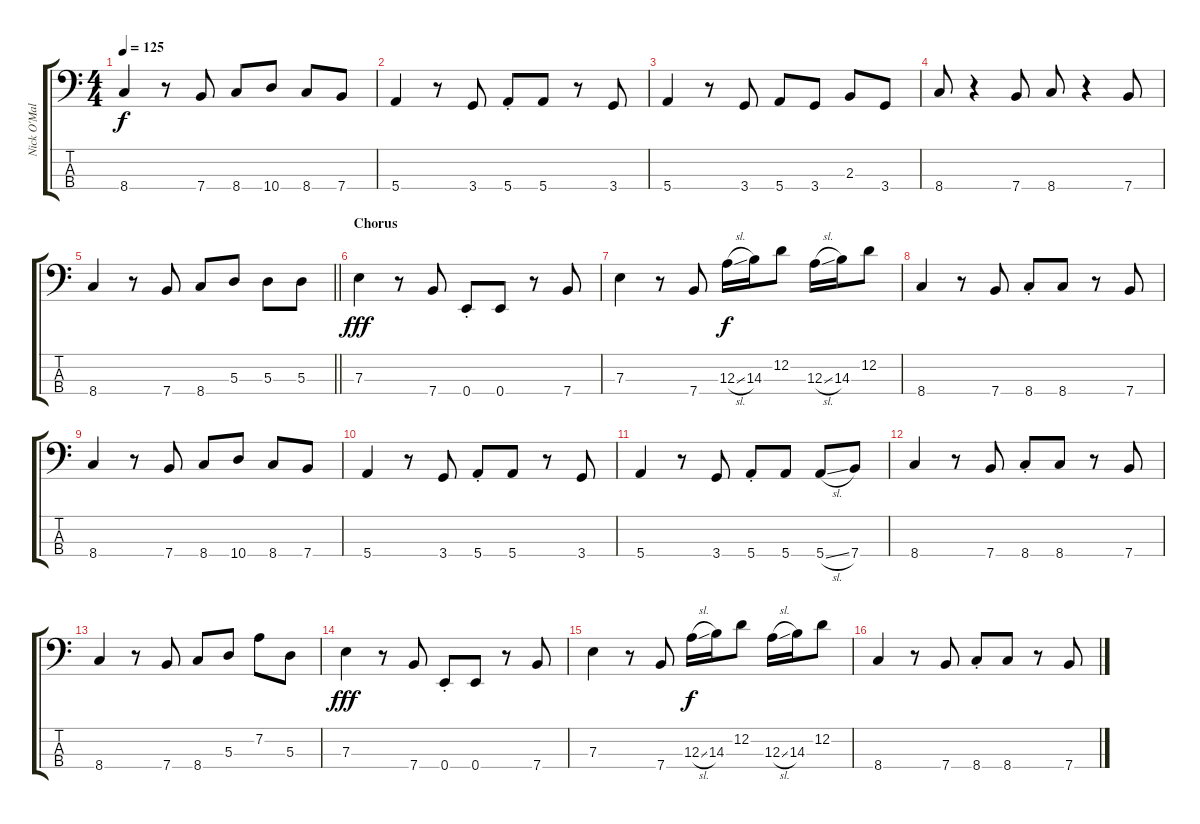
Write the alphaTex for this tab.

\track ("Nick O'Malley" "Nick O'Mal") {instrument electricbassfinger}
\staff {score tabs}
\tuning (G2 D2 A1 E1) {hide}
\ts (4 4)
\tempo 125
\clef f4
\ks c
8.4.4{dy f} r.8 7.4.8 8.4.8 10.4.8 8.4.8 7.4.8 |
5.4.4 r.8 3.4.8 5.4{st}.8 5.4.8 r.8 3.4.8 |
5.4.4 r.8 3.4.8 5.4.8 3.4.8 2.3.8 3.4.8 |
8.4.8 r.4 7.4.8 8.4.8 r.4 7.4.8 |
\barLineRight lightlight
8.4.4 r.8 7.4.8 8.4.8 5.3.8 5.3.8 5.3.8 |
\section ("" "Chorus")
7.3.4{dy fff} r.8 7.4.8 0.4{st}.8 0.4.8 r.8 7.4.8 |
7.3.4 r.8 7.4.8 12.3{sl}.16{dy f} 14.3.16 12.2.8 12.3{sl}.16 14.3.16 12.2.8 |
8.4.4 r.8 7.4.8 8.4{st}.8 8.4.8 r.8 7.4.8 |
8.4.4 r.8 7.4.8 8.4.8 10.4.8 8.4.8 7.4.8 |
5.4.4 r.8 3.4.8 5.4{st}.8 5.4.8 r.8 3.4.8 |
5.4.4 r.8 3.4.8 5.4{st}.8 5.4.8 5.4{sl}.8 7.4.8 |
8.4.4 r.8 7.4.8 8.4{st}.8 8.4.8 r.8 7.4.8 |
8.4.4 r.8 7.4.8 8.4.8 5.3.8 7.2.8 5.3.8 |
7.3.4{dy fff} r.8 7.4.8 0.4{st}.8 0.4.8 r.8 7.4.8 |
7.3.4 r.8 7.4.8 12.3{sl}.16{dy f} 14.3.16 12.2.8 12.3{sl}.16 14.3.16 12.2.8 |
8.4.4 r.8 7.4.8 8.4{st}.8 8.4.8 r.8 7.4.8
